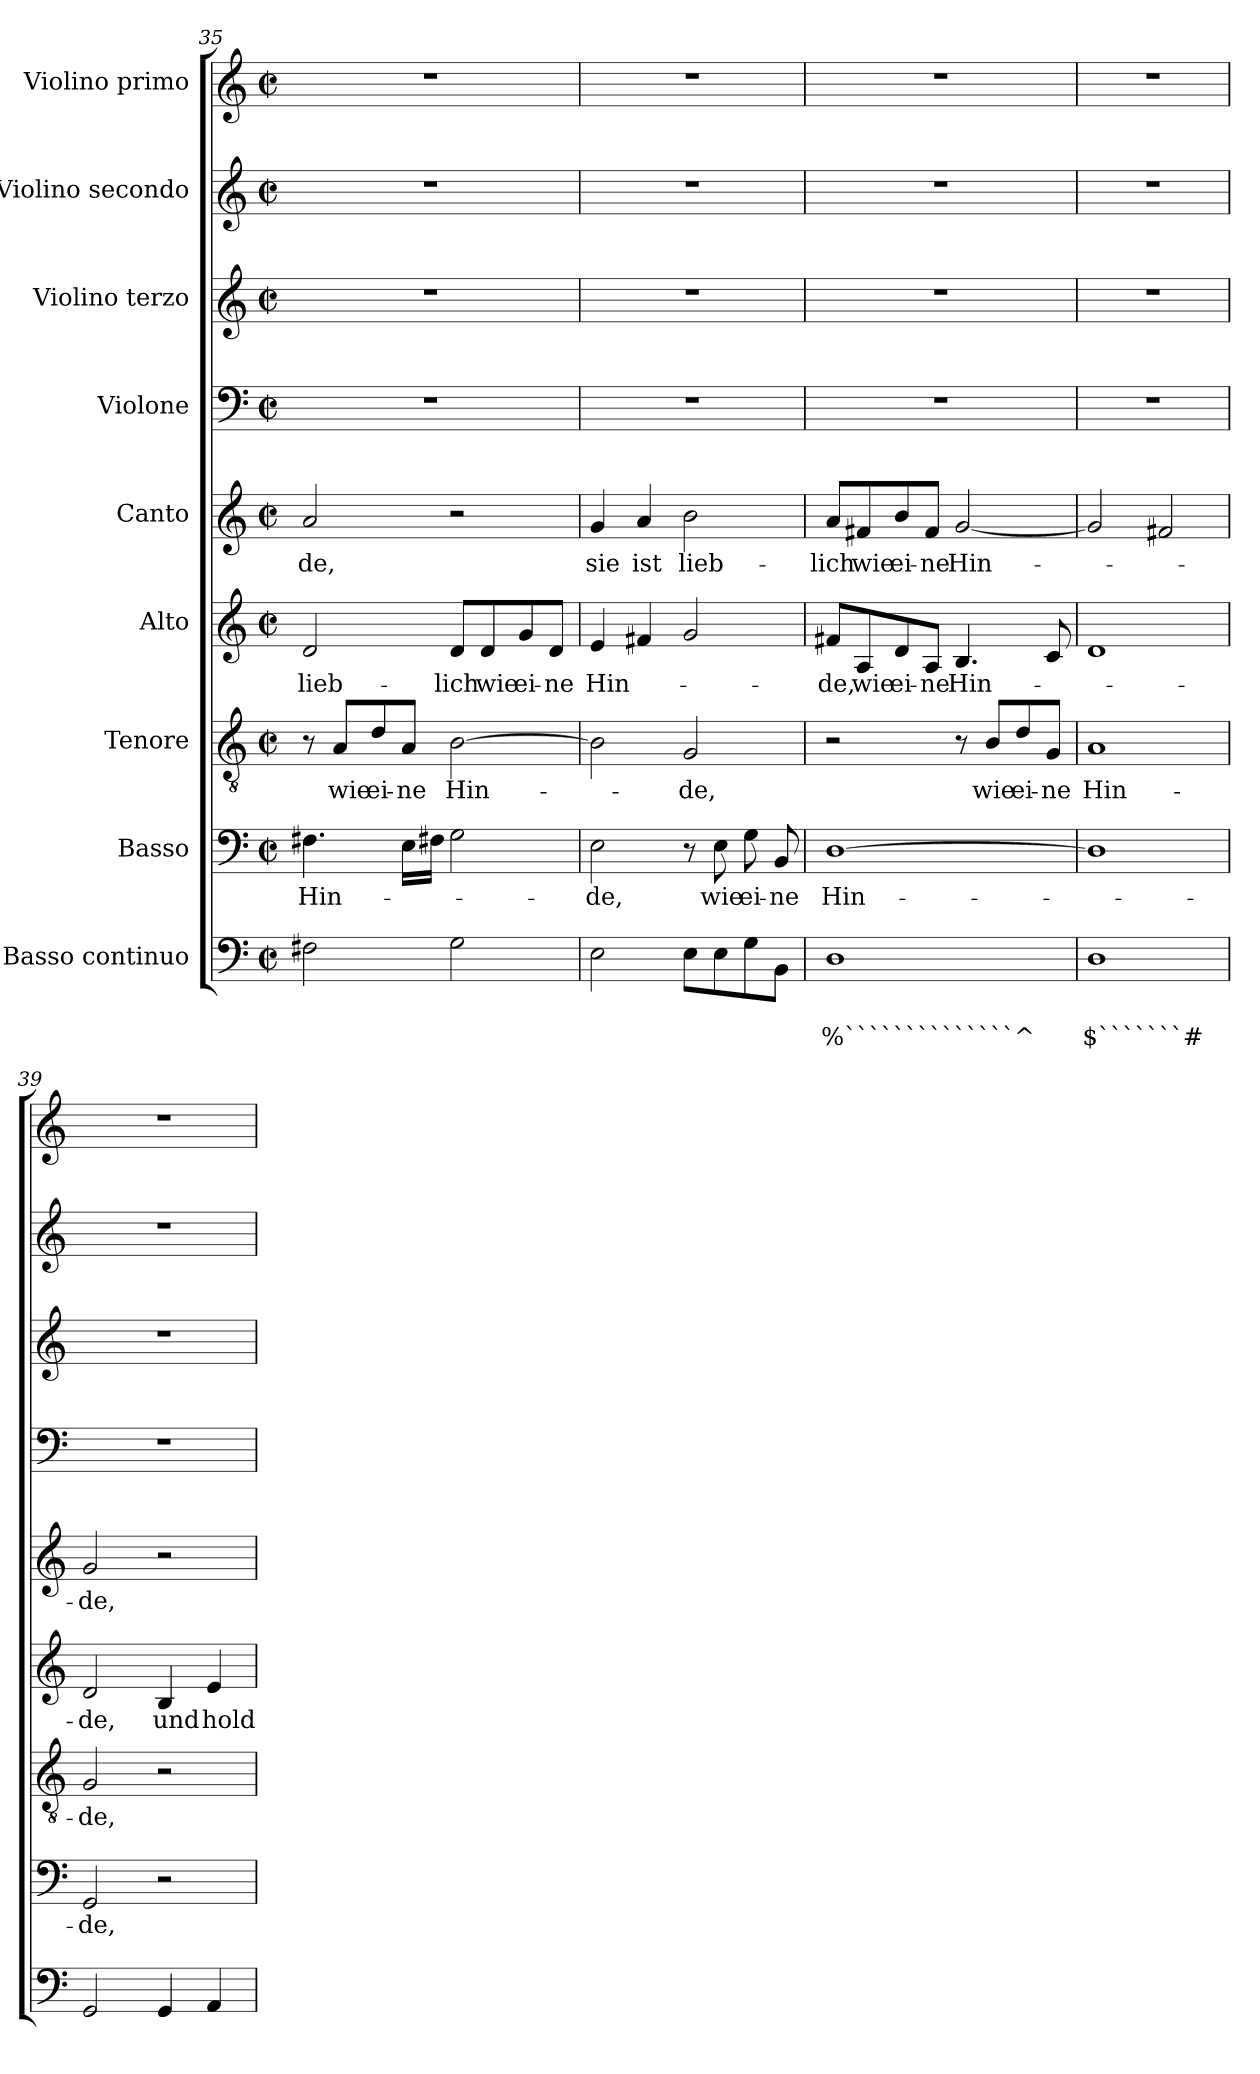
**kern	**text	**text	**kern	**text	**kern	**text	**kern	**text	**kern	**text	**kern	**kern	**kern	**kern
*part9	*part9	*part9	*part8	*part8	*part7	*part7	*part6	*part6	*part5	*part5	*part4	*part3	*part2	*part1
*staff9	*staff9	*staff9	*staff8	*staff8	*staff7	*staff7	*staff6	*staff6	*staff5	*staff5	*staff4	*staff3	*staff2	*staff1
*I"Basso continuo	*	*	*I"Basso	*	*I"Tenore	*	*I"Alto	*	*I"Canto	*	*I"Violone	*I"Violino terzo	*I"Violino secondo	*I"Violino primo
*clefF4	*	*	*clefF4	*	*clefGv2	*	*clefG2	*	*clefG2	*	*clefF4	*clefG2	*clefG2	*clefG2
*k[]	*	*	*k[]	*	*k[]	*	*k[]	*	*k[]	*	*k[]	*k[]	*k[]	*k[]
*C:	*	*	*C:	*	*C:	*	*C:	*	*C:	*	*C:	*C:	*C:	*C:
*M2/2	*	*	*M2/2	*	*M2/2	*	*M2/2	*	*M2/2	*	*M2/2	*M2/2	*M2/2	*M2/2
*met(c|)	*	*	*met(c|)	*	*met(c|)	*	*met(c|)	*	*met(c|)	*	*met(c|)	*met(c|)	*met(c|)	*met(c|)
=35	=35	=35	=35	=35	=35	=35	=35	=35	=35	=35	=35	=35	=35	=35
!	!	!	!	!LO:LY:b	!	!	!	!LO:LY:b	!	!LO:LY:b	!	!	!	!
2F#X\	.	.	4.F#X\	Hin-	8r	.	2d/	lieb-	2a/	-de,	1r	1r	1r	1r
!	!	!	!	!	!	!LO:LY:b	!	!	!	!	!	!	!	!
.	.	.	.	.	8A/L	wie	.	.	.	.	.	.	.	.
!	!	!	!	!	!	!LO:LY:b	!	!	!	!	!	!	!	!
.	.	.	.	.	8d/	ei-	.	.	.	.	.	.	.	.
!	!	!	!	!	!	!LO:LY:b	!	!	!	!	!	!	!	!
.	.	.	16E\LL	.	8A/J	-ne	.	.	.	.	.	.	.	.
.	.	.	16F#X\JJ	.	.	.	.	.	.	.	.	.	.	.
!	!	!	!	!	!	!LO:LY:b	!	!LO:LY:b	!	!	!	!	!	!
2G\	.	.	2G\	.	[2B\	Hin-	8d/L	-lich	2r	.	.	.	.	.
!	!	!	!	!	!	!	!	!LO:LY:b	!	!	!	!	!	!
.	.	.	.	.	.	.	8d/	wie	.	.	.	.	.	.
!	!	!	!	!	!	!	!	!LO:LY:b	!	!	!	!	!	!
.	.	.	.	.	.	.	8g/	ei-	.	.	.	.	.	.
!	!	!	!	!	!	!	!	!LO:LY:b	!	!	!	!	!	!
.	.	.	.	.	.	.	8d/J	-ne	.	.	.	.	.	.
!!LO:LB:g=z
=36	=36	=36	=36	=36	=36	=36	=36	=36	=36	=36	=36	=36	=36	=36
!	!	!	!	!LO:LY:b	!	!	!	!LO:LY:b	!	!LO:LY:b	!	!	!	!
2E\	.	.	2E\	-de,	2B\]	.	4e/	Hin-	4g/	sie	1r	1r	1r	1r
!	!	!	!	!	!	!	!	!	!	!LO:LY:b	!	!	!	!
.	.	.	.	.	.	.	4f#X/	.	4a/	ist	.	.	.	.
!	!	!	!	!	!	!LO:LY:b	!	!	!	!LO:LY:b	!	!	!	!
8E\L	.	.	8r	.	2G/	-de,	2g/	.	2b\	lieb-	.	.	.	.
!	!	!	!	!LO:LY:b	!	!	!	!	!	!	!	!	!	!
8E\	.	.	8E\	wie	.	.	.	.	.	.	.	.	.	.
!	!	!	!	!LO:LY:b	!	!	!	!	!	!	!	!	!	!
8G\	.	.	8G\	ei-	.	.	.	.	.	.	.	.	.	.
!	!	!	!	!LO:LY:b	!	!	!	!	!	!	!	!	!	!
8BB\J	.	.	8BB/	-ne	.	.	.	.	.	.	.	.	.	.
=37	=37	=37	=37	=37	=37	=37	=37	=37	=37	=37	=37	=37	=37	=37
!	!	!LO:LY:b	!	!LO:LY:b	!	!	!	!LO:LY:b	!	!LO:LY:b	!	!	!	!
1D	.	%``````````````^	[1D	Hin-	2r	.	8f#X/L	-de,	8a/L	-lich	1r	1r	1r	1r
!	!	!	!	!	!	!	!	!LO:LY:b	!	!LO:LY:b	!	!	!	!
.	.	.	.	.	.	.	8A/	wie	8f#X/	wie	.	.	.	.
!	!	!	!	!	!	!	!	!LO:LY:b	!	!LO:LY:b	!	!	!	!
.	.	.	.	.	.	.	8d/	ei-	8b/	ei-	.	.	.	.
!	!	!	!	!	!	!	!	!LO:LY:b	!	!LO:LY:b	!	!	!	!
.	.	.	.	.	.	.	8A/J	-ne	8f#/J	-ne	.	.	.	.
!	!	!	!	!	!	!	!	!LO:LY:b	!	!LO:LY:b	!	!	!	!
.	.	.	.	.	8r	.	4.B/	Hin-	[2g/	Hin-	.	.	.	.
!	!	!	!	!	!	!LO:LY:b	!	!	!	!	!	!	!	!
.	.	.	.	.	8B/L	wie	.	.	.	.	.	.	.	.
!	!	!	!	!	!	!LO:LY:b	!	!	!	!	!	!	!	!
.	.	.	.	.	8d/	ei-	.	.	.	.	.	.	.	.
!	!	!	!	!	!	!LO:LY:b	!	!	!	!	!	!	!	!
.	.	.	.	.	8G/J	-ne	8c/	.	.	.	.	.	.	.
=38	=38	=38	=38	=38	=38	=38	=38	=38	=38	=38	=38	=38	=38	=38
!	!	!LO:LY:b	!	!	!	!LO:LY:b	!	!	!	!	!	!	!	!
1D	.	$```````#	1D]	.	1A	Hin-	1d	.	2g/]	.	1r	1r	1r	1r
.	.	.	.	.	.	.	.	.	2f#X/	.	.	.	.	.
=39	=39	=39	=39	=39	=39	=39	=39	=39	=39	=39	=39	=39	=39	=39
!	!	!	!	!LO:LY:b	!	!LO:LY:b	!	!LO:LY:b	!	!LO:LY:b	!	!	!	!
2GG/	.	.	2GG/	-de,	2G/	-de,	2d/	-de,	2g/	-de,	1r	1r	1r	1r
!	!	!	!	!	!	!	!	!LO:LY:b	!	!	!	!	!	!
4GG/	.	.	2r	.	2r	.	4B/	und	2r	.	.	.	.	.
!	!	!	!	!	!	!	!	!LO:LY:b	!	!	!	!	!	!
4AA/	.	.	.	.	.	.	4e/	hold-	.	.	.	.	.	.
=	=	=	=	=	=	=	=	=	=	=	=	=	=	=
*-	*-	*-	*-	*-	*-	*-	*-	*-	*-	*-	*-	*-	*-	*-
